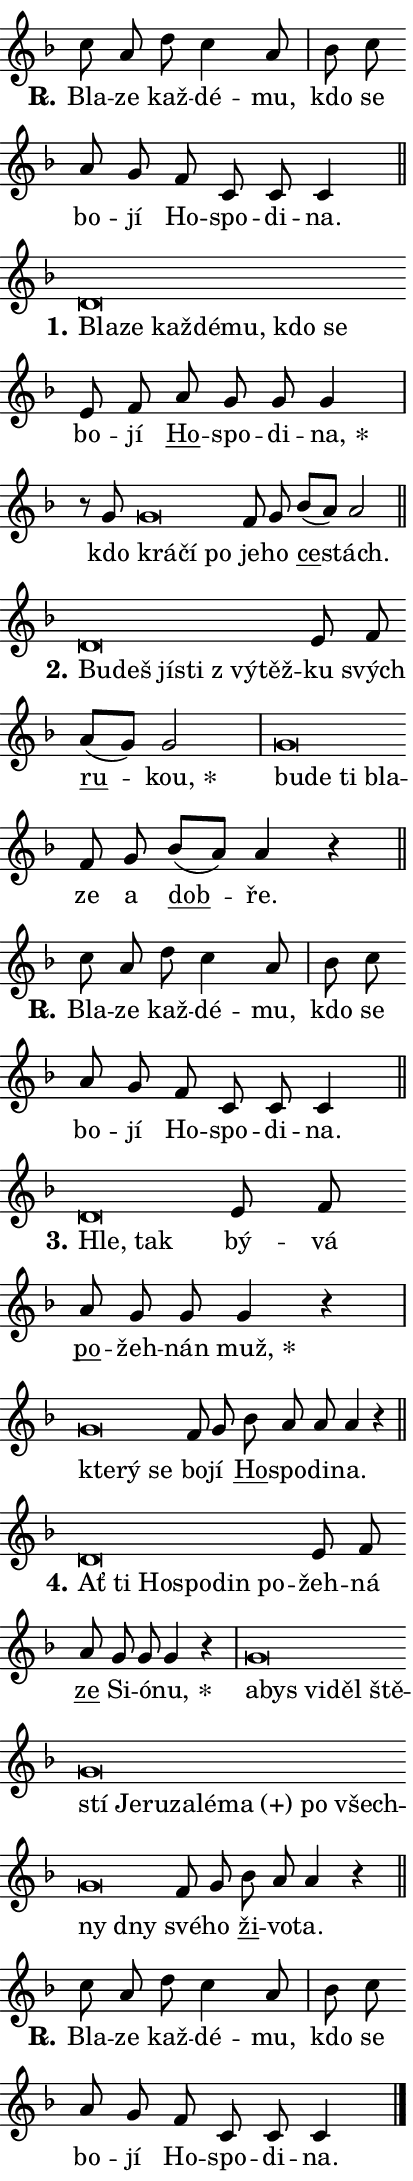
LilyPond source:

\version "2.24.0"
\header { tagline = "" }
\paper {
  indent = 0\cm
  top-margin = 0\cm
  right-margin = 0.13\cm % to fit lyric hyphens
  bottom-margin = 0\cm
  left-margin = 0\cm
  paper-width = 7\cm
  page-breaking = #ly:one-page-breaking
  system-system-spacing.basic-distance = #11
  score-system-spacing.basic-distance = #11
  ragged-last = ##f
}


%% Author: Thomas Morley
%% https://lists.gnu.org/archive/html/lilypond-user/2020-05/msg00002.html
#(define (line-position grob)
"Returns position of @var[grob} in current system:
   @code{'start}, if at first time-step
   @code{'end}, if at last time-step
   @code{'middle} otherwise
"
  (let* ((col (ly:item-get-column grob))
         (ln (ly:grob-object col 'left-neighbor))
         (rn (ly:grob-object col 'right-neighbor))
         (col-to-check-left (if (ly:grob? ln) ln col))
         (col-to-check-right (if (ly:grob? rn) rn col))
         (break-dir-left
           (and
             (ly:grob-property col-to-check-left 'non-musical #f)
             (ly:item-break-dir col-to-check-left)))
         (break-dir-right
           (and
             (ly:grob-property col-to-check-right 'non-musical #f)
             (ly:item-break-dir col-to-check-right))))
        (cond ((eqv? 1 break-dir-left) 'start)
              ((eqv? -1 break-dir-right) 'end)
              (else 'middle))))

#(define (tranparent-at-line-position vctor)
  (lambda (grob)
  "Relying on @code{line-position} select the relevant enry from @var{vctor}.
Used to determine transparency,"
    (case (line-position grob)
      ((end) (not (vector-ref vctor 0)))
      ((middle) (not (vector-ref vctor 1)))
      ((start) (not (vector-ref vctor 2))))))

noteHeadBreakVisibility =
#(define-music-function (break-visibility)(vector?)
"Makes @code{NoteHead}s transparent relying on @var{break-visibility}"
#{
  \override NoteHead.transparent =
    #(tranparent-at-line-position break-visibility)
#})

#(define delete-ledgers-for-transparent-note-heads
  (lambda (grob)
    "Reads whether a @code{NoteHead} is transparent.
If so this @code{NoteHead} is removed from @code{'note-heads} from
@var{grob}, which is supposed to be @code{LedgerLineSpanner}.
As a result ledgers are not printed for this @code{NoteHead}"
    (let* ((nhds-array (ly:grob-object grob 'note-heads))
           (nhds-list
             (if (ly:grob-array? nhds-array)
                 (ly:grob-array->list nhds-array)
                 '()))
           ;; Relies on the transparent-property being done before
           ;; Staff.LedgerLineSpanner.after-line-breaking is executed.
           ;; This is fragile ...
           (to-keep
             (remove
               (lambda (nhd)
                 (ly:grob-property nhd 'transparent #f))
               nhds-list)))
      ;; TODO find a better method to iterate over grob-arrays, similiar
      ;; to filter/remove etc for lists
      ;; For now rebuilt from scratch
      (set! (ly:grob-object grob 'note-heads)  '())
      (for-each
        (lambda (nhd)
          (ly:pointer-group-interface::add-grob grob 'note-heads nhd))
        to-keep))))

squashNotes = {
  \override NoteHead.X-extent = #'(-0.2 . 0.2)
  \override NoteHead.Y-extent = #'(-0.75 . 0)
  \override NoteHead.stencil =
    #(lambda (grob)
       (let ((pos (ly:grob-property grob 'staff-position)))
         (begin
           (if (< pos -7) (display "ERROR: Lower brevis then expected\n") (display "OK: Expected brevis position\n"))
           (if (<= pos -6) ly:text-interface::print ly:note-head::print))))
}
unSquashNotes = {
  \revert NoteHead.X-extent
  \revert NoteHead.Y-extent
  \revert NoteHead.stencil
}

hideNotes = \noteHeadBreakVisibility #begin-of-line-visible
unHideNotes = \noteHeadBreakVisibility #all-visible

% work-around for resetting accidentals
% https://lilypond.org/doc/v2.23/Documentation/notation/displaying-rhythms#unmetered-music
cadenzaMeasure = {
  \cadenzaOff
  \partial 1024 s1024
  \cadenzaOn
}

#(define-markup-command (accent layout props text) (markup?)
  "Underline accented syllable"
  (interpret-markup layout props
    #{\markup \override #'(offset . 4.3) \underline { #text }#}))

responsum = \markup \concat {
  "R" \hspace #-1.05 \path #0.1 #'((moveto 0 0.07) (lineto 0.9 0.8)) \hspace #0.05 "."
}

spaceSize = #0.6828661417322834 % exact space size for TeX Gyre Schola

\layout {
  \context {
    \Staff
    \remove "Time_signature_engraver"
    \override LedgerLineSpanner.after-line-breaking = #delete-ledgers-for-transparent-note-heads
  }
  \context {
    \Lyrics {
      \override LyricSpace.minimum-distance = \spaceSize
      \override LyricText.font-name = #"TeX Gyre Schola"
      \override LyricText.font-size = 1
      \override StanzaNumber.font-name = #"TeX Gyre Schola Bold"
      \override StanzaNumber.font-size = 1
    }
  }
  \context {
    \Score 
    \override NoteHead.text =
      #(lambda (grob) 
        (let ((pos (ly:grob-property grob 'staff-position)))
          #{\markup {
            \combine
              \halign #-0.55 \raise #(if (= pos -6) 0 0.5) \override #'(thickness . 2) \draw-line #'(3.2 . 0)
              \musicglyph "noteheads.sM1"
          }#}))
  }
}

% magnetic-lyrics.ily
%
%   written by
%     Jean Abou Samra <jean@abou-samra.fr>
%     Werner Lemberg <wl@gnu.org>
%
%   adapted by
%     Jiri Hon <jiri.hon@gmail.com>
%
% Version 2022-Apr-15

% https://www.mail-archive.com/lilypond-user@gnu.org/msg149350.html

#(define (Left_hyphen_pointer_engraver context)
   "Collect syllable-hyphen-syllable occurrences in lyrics and store
them in properties.  This engraver only looks to the left.  For
example, if the lyrics input is @code{foo -- bar}, it does the
following.

@itemize @bullet
@item
Set the @code{text} property of the @code{LyricHyphen} grob between
@q{foo} and @q{bar} to @code{foo}.

@item
Set the @code{left-hyphen} property of the @code{LyricText} grob with
text @q{foo} to the @code{LyricHyphen} grob between @q{foo} and
@q{bar}.
@end itemize

Use this auxiliary engraver in combination with the
@code{lyric-@/text::@/apply-@/magnetic-@/offset!} hook."
   (let ((hyphen #f)
         (text #f))
     (make-engraver
      (acknowledgers
       ((lyric-syllable-interface engraver grob source-engraver)
        (set! text grob)))
      (end-acknowledgers
       ((lyric-hyphen-interface engraver grob source-engraver)
        ;(when (not (grob::has-interface grob 'lyric-space-interface))
          (set! hyphen grob)));)
      ((stop-translation-timestep engraver)
       (when (and text hyphen)
         (ly:grob-set-object! text 'left-hyphen hyphen))
       (set! text #f)
       (set! hyphen #f)))))

#(define (lyric-text::apply-magnetic-offset! grob)
   "If the space between two syllables is less than the value in
property @code{LyricText@/.details@/.squash-threshold}, move the right
syllable to the left so that it gets concatenated with the left
syllable.

Use this function as a hook for
@code{LyricText@/.after-@/line-@/breaking} if the
@code{Left_@/hyphen_@/pointer_@/engraver} is active."
   (let ((hyphen (ly:grob-object grob 'left-hyphen #f)))
     (when hyphen
       (let ((left-text (ly:spanner-bound hyphen LEFT)))
         (when (grob::has-interface left-text 'lyric-syllable-interface)
           (let* ((common (ly:grob-common-refpoint grob left-text X))
                  (this-x-ext (ly:grob-extent grob common X))
                  (left-x-ext
                   (begin
                     ;; Trigger magnetism for left-text.
                     (ly:grob-property left-text 'after-line-breaking)
                     (ly:grob-extent left-text common X)))
                  ;; `delta` is the gap width between two syllables.
                  (delta (- (interval-start this-x-ext)
                            (interval-end left-x-ext)))
                  (details (ly:grob-property grob 'details))
                  (threshold (assoc-get 'squash-threshold details 0.2)))
             (when (< delta threshold)
               (let* (;; We have to manipulate the input text so that
                      ;; ligatures crossing syllable boundaries are not
                      ;; disabled.  For languages based on the Latin
                      ;; script this is essentially a beautification.
                      ;; However, for non-Western scripts it can be a
                      ;; necessity.
                      (lt (ly:grob-property left-text 'text))
                      (rt (ly:grob-property grob 'text))
                      (is-space (grob::has-interface hyphen 'lyric-space-interface))
                      (space (if is-space " " ""))
                      (extra-delta (if is-space spaceSize 0))
                      ;; Append new syllable.
                      (ltrt-space (if (and (string? lt) (string? rt))
                                (string-append lt space rt)
                                (make-concat-markup (list lt space rt))))
                      ;; Right-align `ltrt` to the right side.
                      (ltrt-space-markup (grob-interpret-markup
                               grob
                               (make-translate-markup
                                (cons (interval-length this-x-ext) 0)
                                (make-right-align-markup ltrt-space)))))
                 (begin
                   ;; Don't print `left-text`.
                   (ly:grob-set-property! left-text 'stencil #f)
                   ;; Set text and stencil (which holds all collected
                   ;; syllables so far) and shift it to the left.
                   (ly:grob-set-property! grob 'text ltrt-space)
                   (ly:grob-set-property! grob 'stencil ltrt-space-markup)
                   (ly:grob-translate-axis! grob (- (- delta extra-delta)) X))))))))))


#(define (lyric-hyphen::displace-bounds-first grob)
   ;; Make very sure this callback isn't triggered too early.
   (let ((left (ly:spanner-bound grob LEFT))
         (right (ly:spanner-bound grob RIGHT)))
     (ly:grob-property left 'after-line-breaking)
     (ly:grob-property right 'after-line-breaking)
     (ly:lyric-hyphen::print grob)))

squashThreshold = #0.4

\layout {
  \context {
    \Lyrics
    \consists #Left_hyphen_pointer_engraver
    \override LyricText.after-line-breaking =
      #lyric-text::apply-magnetic-offset!
    \override LyricHyphen.stencil = #lyric-hyphen::displace-bounds-first
    \override LyricText.details.squash-threshold = \squashThreshold
    \override LyricHyphen.minimum-distance = 0
    \override LyricHyphen.minimum-length = \squashThreshold
  }
}

squashText = \override LyricText.details.squash-threshold = 9999
unSquashText = \override LyricText.details.squash-threshold = \squashThreshold

leftText = \override LyricText.self-alignment-X = #LEFT
unLeftText = \revert LyricText.self-alignment-X

starOffset = #(lambda (grob) 
                (let ((x_offset (ly:self-alignment-interface::aligned-on-x-parent grob)))
                  (if (= x_offset 0) 0 (+ x_offset 1.2))))

star = #(define-music-function (syllable)(string?)
"Append star separator at the end of a syllable"
#{
  \once \override LyricText.X-offset = #starOffset
  \lyricmode { \markup {
    #syllable
    \override #'((font-name . "TeX Gyre Schola Bold")) \hspace #0.2 \lower #0.65 \larger "*"
  } }
#})

starAccent = #(define-music-function (syllable)(string?)
"Append star separator at the end of a syllable and make accent"
#{
  \once \override LyricText.X-offset = #starOffset
  \lyricmode { \markup {
    \accent #syllable
    \override #'((font-name . "TeX Gyre Schola Bold")) \hspace #0.2 \lower #0.65 \larger "*"
  } }
#})

breath = #(define-music-function (syllable)(string?)
"Append breathing indicator at the end of a syllable"
#{
  \lyricmode { \markup { #syllable "+" } }
#})

optionalBreath = #(define-music-function (syllable)(string?)
"Append optional breathing indicator at the end of a syllable"
#{
  \lyricmode { \markup { #syllable "(+)" } }
#})


\score {
    <<
        \new Voice = "melody" { \cadenzaOn \key f \major \relative { c''8 a d c4 a8 \cadenzaMeasure \bar "|" bes8 c \bar "" a g \bar "" f c c c4 \cadenzaMeasure \bar "||" \break } }
        \new Lyrics \lyricsto "melody" { \lyricmode { \set stanza = \responsum
Bla -- ze kaž -- dé -- mu, kdo se bo -- jí Ho -- spo -- di -- na. } }
    >>
    \layout {}
}

\score {
    <<
        \new Voice = "melody" { \cadenzaOn \key f \major \relative { \squashNotes d'\breve*1/16 \hideNotes \breve*1/16 \bar "" \breve*1/16 \bar "" \breve*1/16 \bar "" \breve*1/16 \bar "" \breve*1/16 \breve*1/16 \bar "" \unHideNotes \unSquashNotes e8 f \bar "" a g g g4 \cadenzaMeasure \bar "|" r8 g8 \squashNotes g\breve*1/16 \hideNotes \breve*1/16 \breve*1/16 \bar "" \unHideNotes \unSquashNotes f8 g \bar "" bes[( a)] a2 \cadenzaMeasure \bar "||" \break } }
        \new Lyrics \lyricsto "melody" { \lyricmode { \set stanza = "1."
\leftText Bla -- \squashText ze kaž -- dé -- mu, kdo se \unLeftText \unSquashText bo -- jí \markup \accent Ho -- spo -- di -- \star na, kdo \leftText krá -- \squashText čí po \unLeftText \unSquashText je -- ho \markup \accent ce -- stách. } }
    >>
    \layout {}
}

\score {
    <<
        \new Voice = "melody" { \cadenzaOn \key f \major \relative { \squashNotes d'\breve*1/16 \hideNotes \breve*1/16 \bar "" \breve*1/16 \bar "" \breve*1/16 \bar "" \breve*1/16 \breve*1/16 \bar "" \unHideNotes \unSquashNotes e8 f \bar "" a[( g)] g2 \cadenzaMeasure \bar "|" \squashNotes g\breve*1/16 \hideNotes \breve*1/16 \bar "" \breve*1/16 \breve*1/16 \bar "" \unHideNotes \unSquashNotes f8 g \bar "" bes[( a)] a4 r \cadenzaMeasure \bar "||" \break } }
        \new Lyrics \lyricsto "melody" { \lyricmode { \set stanza = "2."
\leftText Bu -- \squashText deš jí -- sti "z vý" -- těž -- \unLeftText \unSquashText ku svých \markup \accent ru -- \star kou, \leftText bu -- \squashText de ti bla -- \unLeftText \unSquashText ze a \markup \accent dob -- ře. } }
    >>
    \layout {}
}

\score {
    <<
        \new Voice = "melody" { \cadenzaOn \key f \major \relative { c''8 a d c4 a8 \cadenzaMeasure \bar "|" bes8 c \bar "" a g \bar "" f c c c4 \cadenzaMeasure \bar "||" \break } }
        \new Lyrics \lyricsto "melody" { \lyricmode { \set stanza = \responsum
Bla -- ze kaž -- dé -- mu, kdo se bo -- jí Ho -- spo -- di -- na. } }
    >>
    \layout {}
}

\score {
    <<
        \new Voice = "melody" { \cadenzaOn \key f \major \relative { \squashNotes d'\breve*1/16 \hideNotes \breve*1/16 \bar "" \unHideNotes \unSquashNotes e8 f \bar "" a g g g4 r \cadenzaMeasure \bar "|" \squashNotes g\breve*1/16 \hideNotes \breve*1/16 \breve*1/16 \bar "" \unHideNotes \unSquashNotes f8 g \bar "" bes a a a4 r \cadenzaMeasure \bar "||" \break } }
        \new Lyrics \lyricsto "melody" { \lyricmode { \set stanza = "3."
\leftText Hle, \squashText tak \unLeftText \unSquashText bý -- vá \markup \accent po -- žeh -- nán \star muž, \leftText kte -- \squashText rý se \unLeftText \unSquashText bo -- jí \markup \accent Ho -- spo -- di -- na. } }
    >>
    \layout {}
}

\score {
    <<
        \new Voice = "melody" { \cadenzaOn \key f \major \relative { \squashNotes d'\breve*1/16 \hideNotes \breve*1/16 \bar "" \breve*1/16 \bar "" \breve*1/16 \bar "" \breve*1/16 \breve*1/16 \bar "" \unHideNotes \unSquashNotes e8 f \bar "" a g g g4 r \cadenzaMeasure \bar "|" \squashNotes g\breve*1/16 \hideNotes \breve*1/16 \bar "" \breve*1/16 \bar "" \breve*1/16 \bar "" \breve*1/16 \bar "" \breve*1/16 \bar "" \breve*1/16 \bar "" \breve*1/16 \bar "" \breve*1/16 \bar "" \breve*1/16 \bar "" \breve*1/16 \bar "" \breve*1/16 \bar "" \breve*1/16 \bar "" \breve*1/16 \breve*1/16 \bar "" \unHideNotes \unSquashNotes f8 g \bar "" bes a a4 r \cadenzaMeasure \bar "||" \break } }
        \new Lyrics \lyricsto "melody" { \lyricmode { \set stanza = "4."
\leftText Ať \squashText ti Ho -- spo -- din po -- \unLeftText \unSquashText žeh -- ná \markup \accent ze Si -- ó -- \star nu, \leftText a -- \squashText bys vi -- děl ště -- stí Je -- ru -- za -- lé -- \optionalBreath ma po všech -- ny dny \unLeftText \unSquashText své -- ho \markup \accent ži -- vo -- ta. } }
    >>
    \layout {}
}

\score {
    <<
        \new Voice = "melody" { \cadenzaOn \key f \major \relative { c''8 a d c4 a8 \cadenzaMeasure \bar "|" bes8 c \bar "" a g \bar "" f c c c4 \cadenzaMeasure \bar "||" \break } \bar "|." }
        \new Lyrics \lyricsto "melody" { \lyricmode { \set stanza = \responsum
Bla -- ze kaž -- dé -- mu, kdo se bo -- jí Ho -- spo -- di -- na. } }
    >>
    \layout {}
}
